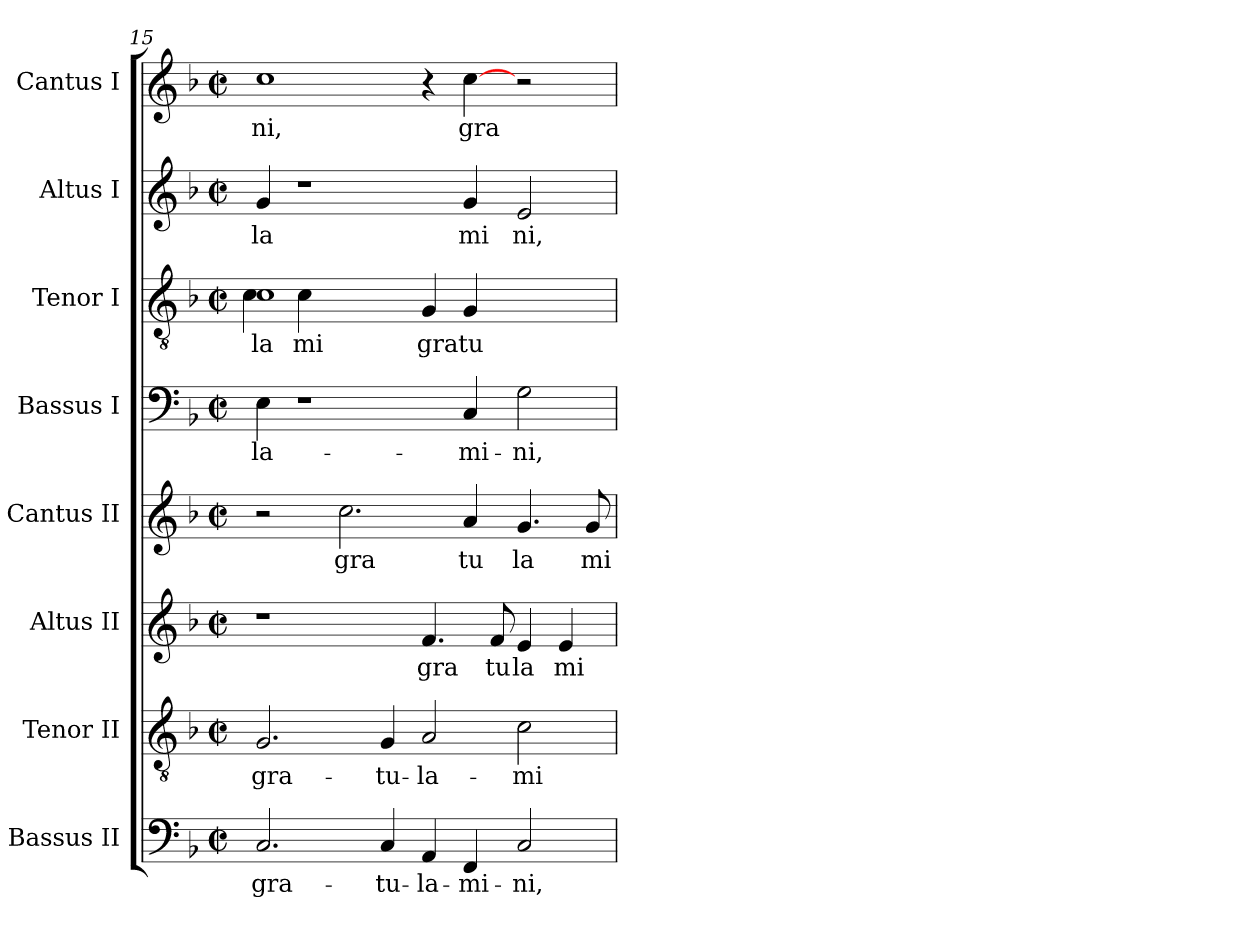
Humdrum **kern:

**kern	**text	**kern	**text	**kern	**text	**kern	**text	**kern	**text	**kern	**text	**kern	**text	**kern	**text
*part8	*part8	*part7	*part7	*part6	*part6	*part5	*part5	*part4	*part4	*part3	*part3	*part2	*part2	*part1	*part1
*staff8	*staff8	*staff7	*staff7	*staff6	*staff6	*staff5	*staff5	*staff4	*staff4	*staff3	*staff3	*staff2	*staff2	*staff1	*staff1
*I"Bassus II	*	*I"Tenor II	*	*I"Altus II	*	*I"Cantus II	*	*I"Bassus I	*	*I"Tenor I	*	*I"Altus I	*	*I"Cantus I	*
*clefF4	*	*clefGv2	*	*clefG2	*	*clefG2	*	*clefF4	*	*clefGv2	*	*clefG2	*	*clefG2	*
*k[b-]	*	*k[b-]	*	*k[b-]	*	*k[b-]	*	*k[b-]	*	*k[b-]	*	*k[b-]	*	*k[b-]	*
*F:	*	*F:	*	*F:	*	*F:	*	*F:	*	*F:	*	*F:	*	*F:	*
*M2/2	*	*M2/2	*	*M2/2	*	*M2/2	*	*M2/2	*	*M2/2	*	*M2/2	*	*M2/2	*
*met(c|)	*	*met(c|)	*	*met(c|)	*	*met(c|)	*	*met(c|)	*	*met(c|)	*	*met(c|)	*	*met(c|)	*
=15	=15	=15	=15	=15	=15	=15	=15	=15	=15	=15	=15	=15	=15	=15	=15
!	!LO:LY:b:cj	!	!LO:LY:b:cj	!	!	!	!	!	!LO:LY:b:cj	!	!LO:LY:b:cj	!	!	!	!
*	*	*	*	*	*	*	*	*	*	*^	*	*	*	*	*
!	!	!	!	!	!	!	!	!	!	!	!	!LO:LY:b:cj	!	!LO:LY:b:cj	!	!LO:LY:b:cj
2.C/	gra-	2.G/	gra-	1r	.	2r	.	4E\	-la-	1c	4c\	la	4g/	la	1cc	-ni,
!	!	!	!	!	!	!	!	!	!	!	!	!LO:LY:b:cj	!	!	!	!
.	.	.	.	.	.	.	.	1r	.	.	4c\	mi	1r	.	.	.
!	!	!	!	!	!	!	!LO:LY:b:cj	!	!	!	!	!	!	!	!	!
.	.	.	.	.	.	2.cc\	gra	.	.	.	2ryy	.	.	.	.	.
!	!LO:LY:b:cj	!	!LO:LY:b:cj	!	!	!	!	!	!	!	!	!	!	!	!	!
4C/	-tu-	4G/	-tu-	.	.	.	.	.	.	.	.	.	.	.	.	.
!	!LO:LY:b:cj	!	!LO:LY:b:cj	!	!LO:LY:b:cj	!	!	!	!	!	!	!LO:LY:b:cj	!	!	!	!
4AA/	-la-	2A/	-la-	4.f/	gra	.	.	.	.	4G/	1ryy	gra	.	.	4r	.
!	!LO:LY:b:cj	!	!	!	!	!	!LO:LY:b:cj	!	!LO:LY:b:cj	!	!	!LO:LY:b:cj	!	!LO:LY:b:cj	!	!LO:LY:b
4FF/	-mi-	.	.	.	.	4a/	tu	4C/	-mi-	4G/	.	tu	4g/	mi	[<4cc\	gra-
!	!	!	!	!	!LO:LY:b:cj	!	!	!	!	!	!	!	!	!	!	!
.	.	.	.	8f/	tu	.	.	.	.	.	.	.	.	.	.	.
!	!LO:LY:b:cj	!	!LO:LY:b:cj	!	!LO:LY:b:cj	!	!LO:LY:b:cj	!	!LO:LY:b:cj	!	!	!	!	!LO:LY:b:cj	!	!
2C/	-ni,	2c\	-mi-	4e/	la	4.g/	la	2G\	-ni,	2ryy	.	.	2e/	ni,	2r	.
!	!	!	!	!	!LO:LY:b:cj	!	!	!	!	!	!	!	!	!	!	!
.	.	.	.	4e/	mi	.	.	.	.	.	.	.	.	.	.	.
!	!	!	!	!	!	!	!LO:LY:b:cj	!	!	!	!	!	!	!	!	!
.	.	.	.	.	.	8g/	mi	.	.	.	.	.	.	.	.	.
*	*	*	*	*	*	*	*	*	*	*v	*v	*	*	*	*	*
=	=	=	=	=	=	=	=	=	=	=	=	=	=	=	=
*-	*-	*-	*-	*-	*-	*-	*-	*-	*-	*-	*-	*-	*-	*-	*-
